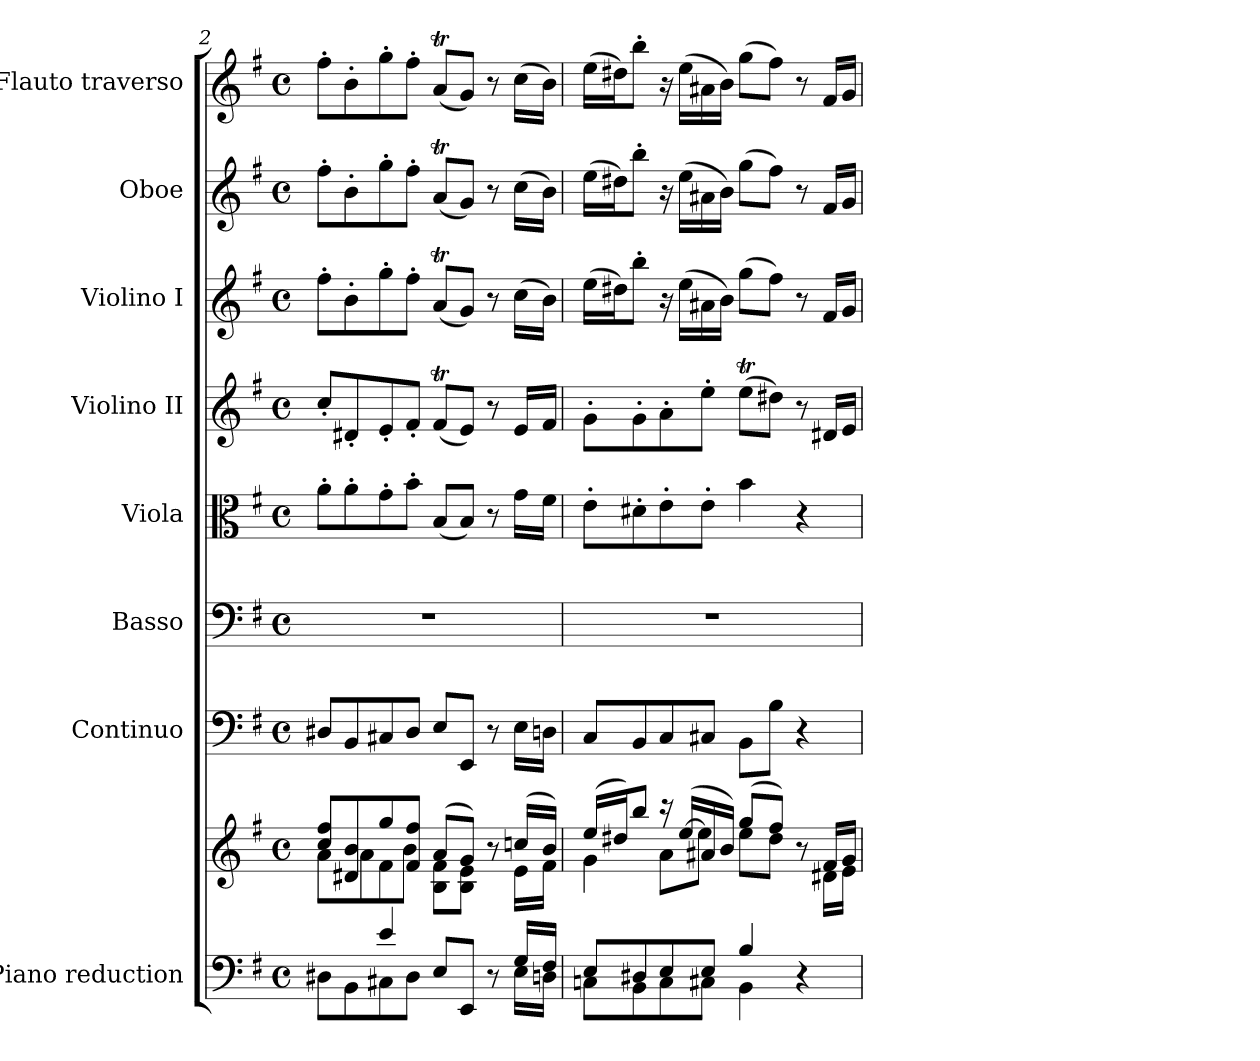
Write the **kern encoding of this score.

**kern	**kern	**kern	**kern	**kern	**kern	**kern	**kern	**kern
*part8	*part8	*part7	*part6	*part5	*part4	*part3	*part2	*part1
*staff9	*staff8	*staff7	*staff6	*staff5	*staff4	*staff3	*staff2	*staff1
*I"Piano reduction	*	*I"Continuo	*I"Basso	*I"Viola	*I"Violino II	*I"Violino I	*I"Oboe	*I"Flauto traverso
*I'Pno	*	*	*	*I'Vla	*I'Vln	*I'Vln	*I'Ob	*I'Fl
*clefF4	*clefG2	*clefF4	*clefF4	*clefC3	*clefG2	*clefG2	*clefG2	*clefG2
*k[f#]	*k[f#]	*k[f#]	*k[f#]	*k[f#]	*k[f#]	*k[f#]	*k[f#]	*k[f#]
*M4/4	*M4/4	*M4/4	*M4/4	*M4/4	*M4/4	*M4/4	*M4/4	*M4/4
*met(c)	*met(c)	*met(c)	*met(c)	*met(c)	*met(c)	*met(c)	*met(c)	*met(c)
=2	=2	=2	=2	=2	=2	=2	=2	=2
*^	*^	*	*	*	*	*	*	*
4ryy	8D#X\L	8cc/ 8ff#/L	8a\L	8D#X/L	1r	8a'\L	8cc'/L	8ff#'\L	8ff#'\L	8ff#'\L
.	8BB\	8d#X/ 8b/	8a\	8BB/	.	8a'\	8d#X'/	8b'\	8b'\	8b'\
4e/	8C#X\	8gg/	8f#\	8C#X/	.	8g'\	8e'/	8gg'\	8gg'\	8gg'\
.	8D#\J	8f#/ 8ff#/J	8b\J	8D#/J	.	8b'\J	8f#'/J	8ff#'\J	8ff#'\J	8ff#'\J
8E/L	4ryy	(8a/L	8B\ 8f#\L	8E/L	.	(8B/L	(8f#t/L	(8aT/L	(8aT/L	(8aT/L
8EE/J	.	8g/J)	8B\ 8e\J	8EE/J	.	8B/J)	8e/J)	8g/J)	8g/J)	8g/J)
8r	8ryy	8r	8ryy	8r	.	8r	8r	8r	8r	8r
16G/LL	16E\LL	(16ccn/LL	16e\LL	16E\LL	.	16g\LL	16e/LL	(16cc\LL	(16cc\LL	(16cc\LL
16F#/JJ	16Dn\JJ	16b/JJ)	16f#\JJ	16Dn\JJ	.	16f#\JJ	16f#/JJ	16b\JJ)	16b\JJ)	16b\JJ)
=3	=3	=3	=3	=3	=3	=3	=3	=3	=3	=3
8E/L	8Cn\L	(16ee/LL	4g\	8C/L	1r	8e'\L	8g'\L	(16ee\LL	(16ee\LL	(16ee\LL
.	.	16dd#X/J)	.	.	.	.	.	16dd#X\J)	16dd#X\J)	16dd#X\J)
8D#X/	8BB\	8bb/J	.	8BB/	.	8d#X'\	8g'\	8bb'\J	8bb'\J	8bb'\J
8E/	8C\	16r	8a\L	8C/	.	8e'\	8a'\	16r	16r	16r
.	.	([<16ee/LL	.	.	.	.	.	(16ee\LL	(16ee\LL	(16ee\LL
8E/J	8C#X\J	16a#X/	8ee\J]	8C#X/J	.	8e'\J	8ee'\J	16a#X\	16a#X\	16a#X\
.	.	16b/JJ)	.	.	.	.	.	16b\JJ)	16b\JJ)	16b\JJ)
4B/	4BB\	(8gg/L	8ee\L	8BB\L	.	4b\	(8eeT\L	(8gg\L	(8gg\L	(8gg\L
.	.	8ff#/J)	8dd#\J	8B\J	.	.	8dd#X\J)	8ff#\J)	8ff#\J)	8ff#\J)
4r	4ryy	8r	8ryy	4r	.	4r	8r	8r	8r	8r
.	.	16f#/LL	16d#X\LL	.	.	.	16d#X/LL	16f#/LL	16f#/LL	16f#/LL
.	.	16g/JJ	16e\JJ	.	.	.	16e/JJ	16g/JJ	16g/JJ	16g/JJ
*v	*v	*	*	*	*	*	*	*	*	*
*	*v	*v	*	*	*	*	*	*	*
=	=	=	=	=	=	=	=	=
*-	*-	*-	*-	*-	*-	*-	*-	*-
